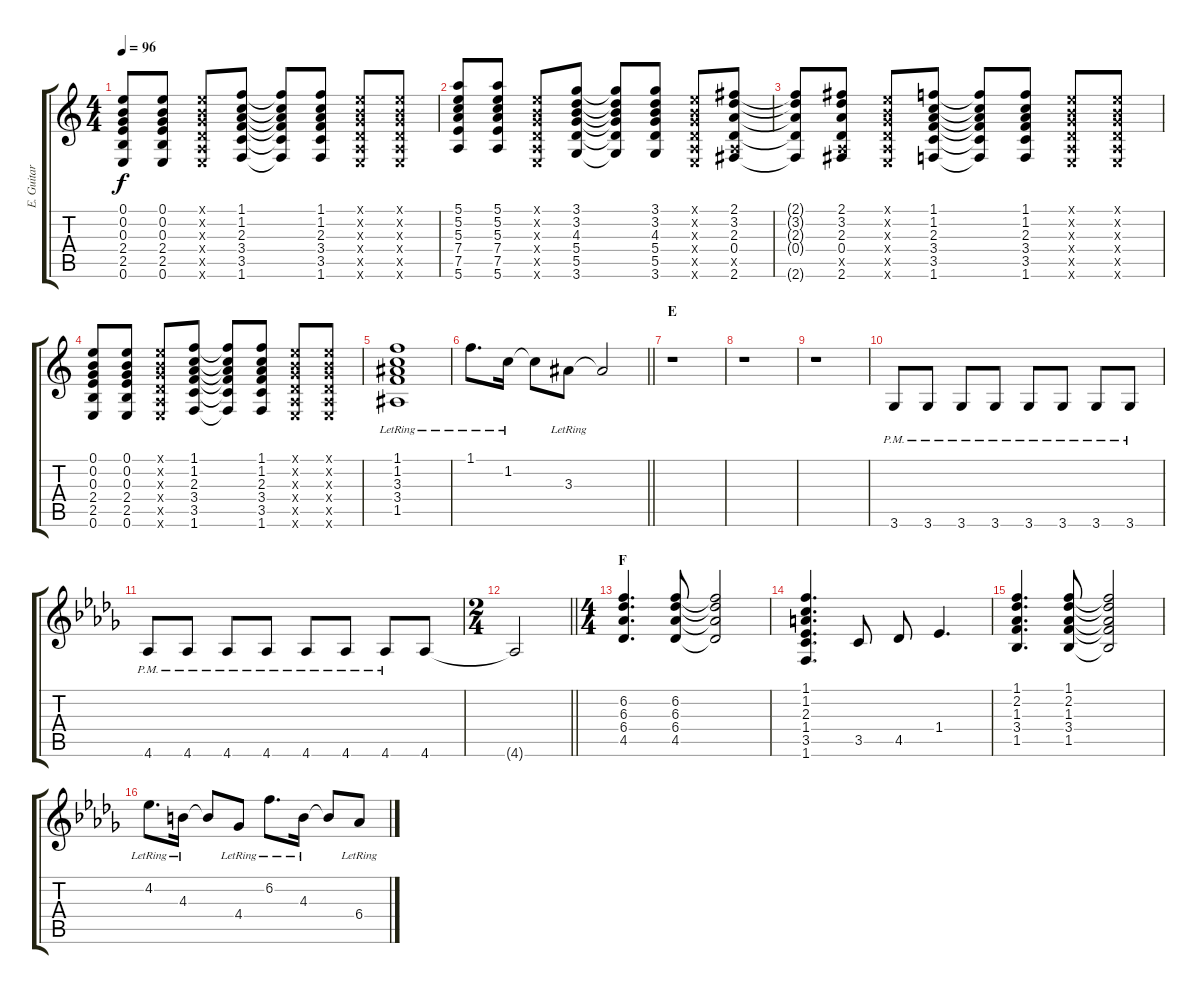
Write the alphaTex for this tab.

\track ("E. Guitar I" "E. Guitar ") {instrument electricguitarclean}
\staff {score tabs}
\tuning (E4 B3 G3 D3 A2 E2) {hide}
\ts (4 4)
\tempo 96
\clef g2
\ks c
(0.1 0.2 0.3 2.4 2.5 0.6).8{dy f} (0.1 0.2 0.3 2.4 2.5 0.6).8 (0.1{x} 0.2{x} 0.3{x} 0.4{x} 0.5{x} 0.6{x}).8 (1.1 1.2 2.3 3.4 3.5 1.6).8 (1.1{t} 1.2{t} 2.3{t} 3.4{t} 3.5{t} 1.6{t}).8 (1.1 1.2 2.3 3.4 3.5 1.6).8 (0.1{x} 0.2{x} 0.3{x} 0.4{x} 0.5{x} 0.6{x}).8 (0.1{x} 0.2{x} 0.3{x} 0.4{x} 0.5{x} 0.6{x}).8 |
(5.1 5.2 5.3 7.4 7.5 5.6).8 (5.1 5.2 5.3 7.4 7.5 5.6).8 (0.1{x} 0.2{x} 0.3{x} 0.4{x} 0.5{x} 0.6{x}).8 (3.1 3.2 4.3 5.4 5.5 3.6).8 (3.1{t} 3.2{t} 4.3{t} 5.4{t} 5.5{t} 3.6{t}).8 (3.1 3.2 4.3 5.4 5.5 3.6).8 (0.1{x} 0.2{x} 0.3{x} 0.4{x} 0.5{x} 0.6{x}).8 (2.1 3.2 2.3 0.4 0.5{x} 2.6).8 |
(2.1{t} 3.2{t} 2.3{t} 0.4{t} 2.6{t}).8 (2.1 3.2 2.3 0.4 0.5{x} 2.6).8 (0.1{x} 0.2{x} 0.3{x} 0.4{x} 0.5{x} 0.6{x}).8 (1.1 1.2 2.3 3.4 3.5 1.6).8 (1.1{t} 1.2{t} 2.3{t} 3.4{t} 3.5{t} 1.6{t}).8 (1.1 1.2 2.3 3.4 3.5 1.6).8 (0.1{x} 0.2{x} 0.3{x} 0.4{x} 0.5{x} 0.6{x}).8 (0.1{x} 0.2{x} 0.3{x} 0.4{x} 0.5{x} 0.6{x}).8 |
(0.1 0.2 0.3 2.4 2.5 0.6).8 (0.1 0.2 0.3 2.4 2.5 0.6).8 (0.1{x} 0.2{x} 0.3{x} 0.4{x} 0.5{x} 0.6{x}).8 (1.1 1.2 2.3 3.4 3.5 1.6).8 (1.1{t} 1.2{t} 2.3{t} 3.4{t} 3.5{t} 1.6{t}).8 (1.1 1.2 2.3 3.4 3.5 1.6).8 (0.1{x} 0.2{x} 0.3{x} 0.4{x} 0.5{x} 0.6{x}).8 (0.1{x} 0.2{x} 0.3{x} 0.4{x} 0.5{x} 0.6{x}).8 |
(1.1{lr} 1.2{lr} 3.3{lr} 3.4{lr} 1.5{lr}).1 |
\barLineRight lightlight
1.1{lr}.8{d} 1.2{lr}.16 1.2{t}.8 3.3{lr}.8 3.3{t}.2 |
\section ("" "E")
r.1 |
r.1 |
r.1 |
3.6{pm}.8 3.6{pm}.8 3.6{pm}.8 3.6{pm}.8 3.6{pm}.8 3.6{pm}.8 3.6{pm}.8 3.6{pm}.8 |
\ks db
4.6{pm}.8 4.6{pm}.8 4.6{pm}.8 4.6{pm}.8 4.6{pm}.8 4.6{pm}.8 4.6{pm}.8 4.6.8 |
\ts (2 4)
\barLineRight lightlight
4.6{t}.2 |
\ts (4 4)
\section ("" "F")
(6.2 6.3 6.4 4.5).4{d} (6.2 6.3 6.4 4.5).8 (6.2{t} 6.3{t} 6.4{t} 4.5{t}).2 |
(1.1 1.2 2.3 1.4 3.5 1.6).4{d} 3.5.8 4.5.8 1.4.4{d} |
(1.1 2.2 1.3 3.4 1.5).4{d} (1.1 2.2 1.3 3.4 1.5).8 (1.1{t} 2.2{t} 1.3{t} 3.4{t} 1.5{t}).2 |
4.2{lr}.8{d} 4.3{lr}.16 4.3{t}.8 4.4{lr}.8 6.2{lr}.8{d} 4.3{lr}.16 4.3{t}.8 6.4{lr}.8
